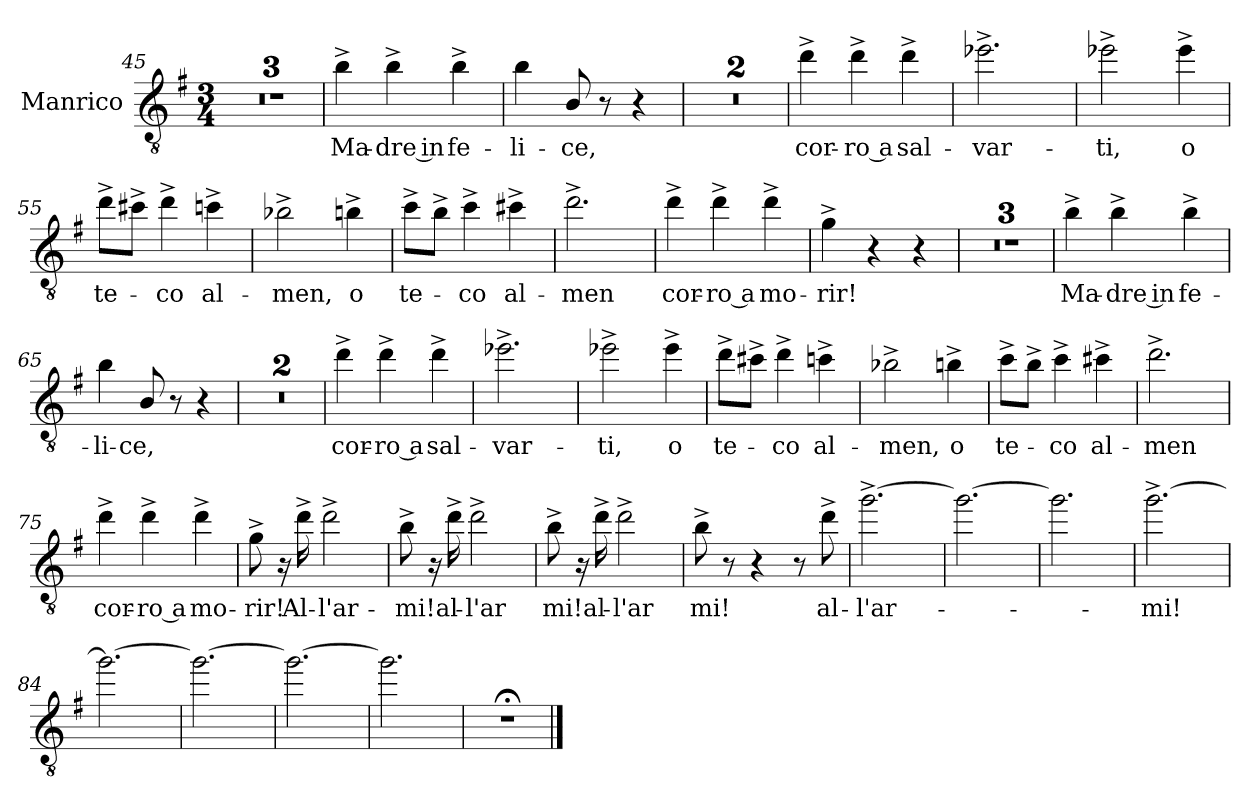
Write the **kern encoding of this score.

**kern	**text
*part1	*part1
*staff1	*staff1
*I"Manrico	*
*I'M.	*
*clefGv2	*
*ITrd4c7	*
*k[]	*
*M3/4	*
=45	=45
2.r	.
=46	=46
2.r	.
=47	=47
2.r	.
=48	=48
!	!LO:LY:b
4e^\	Ma-
!	!LO:LY:b
4e^\	dre in
!	!LO:LY:b
4e^\	-fe-
=49	=49
!	!LO:LY:b
4e\	-li-
!	!LO:LY:b
8E/	-ce,
8r	.
4r	.
=50	=50
2.r	.
=51	=51
2.r	.
=52	=52
!	!LO:LY:b
4g^\	cor-
!	!LO:LY:b
4g^\	ro a
!	!LO:LY:b
4g^\	sal-
=53	=53
!	!LO:LY:b
2.a-X^\	-var-
=54	=54
!	!LO:LY:b
2a-X^\	-ti,
!	!LO:LY:b
4a-^\	o
!!LO:PB:g=z
=55	=55
!	!LO:LY:b
8g^\L	te-
8f#X^\J	.
!	!LO:LY:b
4g^\	-co
!	!LO:LY:b
4fn^\	al-
=56	=56
!	!LO:LY:b
2e-X^\	-men,
!	!LO:LY:b
4en^\	o
=57	=57
!	!LO:LY:b
8f^\L	te-
8e^\J	.
!	!LO:LY:b
4f^\	-co
!	!LO:LY:b
4f#X^\	al-
=58	=58
!	!LO:LY:b
2.g^\	-men
=59	=59
!	!LO:LY:b
4g^\	cor-
!	!LO:LY:b
4g^\	ro a
!	!LO:LY:b
4g^\	mo-
=60	=60
!	!LO:LY:b
4c^\	-rir!
4r	.
4r	.
=61	=61
2.r	.
=62	=62
2.r	.
=63	=63
2.r	.
=64	=64
!	!LO:LY:b
4e^\	Ma-
!	!LO:LY:b
4e^\	dre in
!	!LO:LY:b
4e^\	-fe-
=65	=65
!	!LO:LY:b
4e\	-li-
!	!LO:LY:b
8E/	-ce,
8r	.
4r	.
!!LO:PB:g=z
=66	=66
2.r	.
=67	=67
2.r	.
=68	=68
!	!LO:LY:b
4g^\	cor-
!	!LO:LY:b
4g^\	ro a
!	!LO:LY:b
4g^\	sal-
=69	=69
!	!LO:LY:b
2.a-X^\	-var-
=70	=70
!	!LO:LY:b
2a-X^\	-ti,
!	!LO:LY:b
4a-^\	o
=71	=71
!	!LO:LY:b
8g^\L	te-
8f#X^\J	.
!	!LO:LY:b
4g^\	-co
!	!LO:LY:b
4fn^\	al-
=72	=72
!	!LO:LY:b
2e-X^\	-men,
!	!LO:LY:b
4en^\	o
=73	=73
!	!LO:LY:b
8f^\L	te-
8e^\J	.
!	!LO:LY:b
4f^\	-co
!	!LO:LY:b
4f#X^\	al-
=74	=74
!	!LO:LY:b
2.g^\	-men
=75	=75
!	!LO:LY:b
4g^\	cor-
!	!LO:LY:b
4g^\	ro a
!	!LO:LY:b
4g^\	mo-
=76	=76
!	!LO:LY:b
8c^\	-rir!
16r	.
!	!LO:LY:b
16g^\	Al-
!	!LO:LY:b
2g^\	-l'ar-
=77	=77
!	!LO:LY:b
8e^\	-mi!
16r	.
!	!LO:LY:b
16g^\	al-
!	!LO:LY:b
2g^\	-l'ar
=78	=78
!	!LO:LY:b
8e^\	-mi!
16r	.
!	!LO:LY:b
16g^\	al-
!	!LO:LY:b
2g^\	-l'ar
!!LO:PB:g=z
=79	=79
!	!LO:LY:b
8e^\	-mi!
8r	.
4r	.
8r	.
!	!LO:LY:b
8g^\	al-
=80	=80
!	!LO:LY:b
[2.cc^\	-l'ar-
=81	=81
2.cc\_	.
=82	=82
2.cc\]	.
=83	=83
!	!LO:LY:b
[2.cc^\	-mi!
=84	=84
2.cc\_	.
=85	=85
2.cc\_	.
=86	=86
2.cc\_	.
=87	=87
2.cc\]	.
=88	=88
2.r;<	.
==	==
*-	*-
